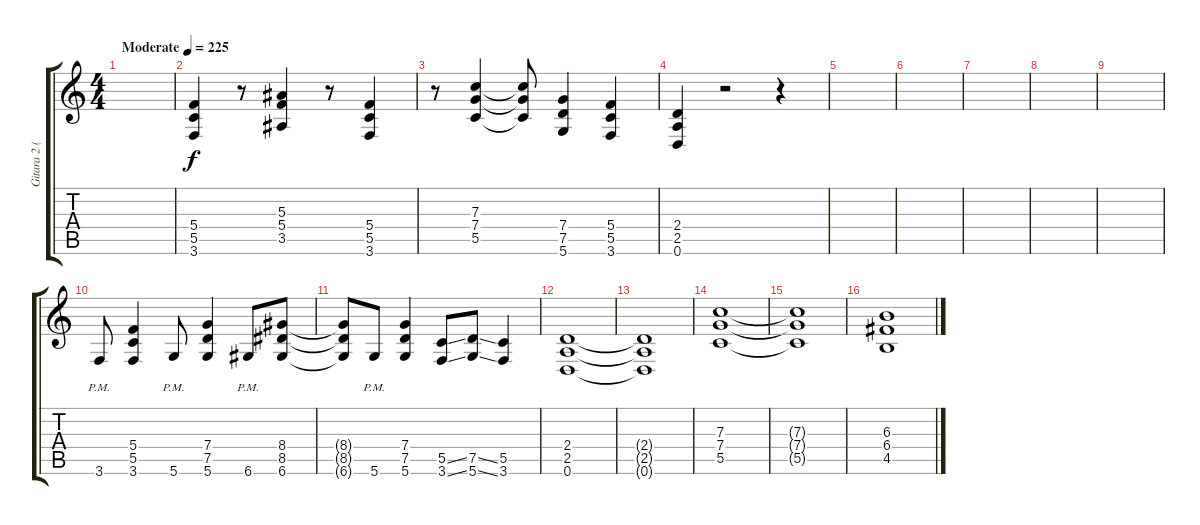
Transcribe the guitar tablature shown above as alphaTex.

\track ("Gitara 2 (karpiu)" "Gitara 2 (") {instrument distortionguitar}
\staff {score tabs}
\tuning (D4 A3 F3 C3 G2 D2) {hide}
\ts (4 4)
\tempo (225 "Moderate")
\clef g2
\ks c
|
(5.4 5.5 3.6).4 r.8 (5.3 5.4 3.5).4 r.8 (5.4 5.5 3.6).4 |
r.8 (7.3 7.4 5.5).4 (7.3{t} 7.4{t} 5.5{t}).8 (7.4 7.5 5.6).4 (5.4 5.5 3.6).4 |
(2.4 2.5 0.6).4 r.2 r.4 |
|
|
|
|
|
3.6{pm}.8 (5.4 5.5 3.6).4 5.6{pm}.8 (7.4 7.5 5.6).4 6.6{pm}.8 (8.4 8.5 6.6).8 |
(8.4{t} 8.5{t} 6.6{t}).8 5.6{pm}.8 (7.4 7.5 5.6).4 (5.5{ss} 3.6{ss}).8 (7.5{ss} 5.6{ss}).8 (5.5 3.6).4 |
(2.4 2.5 0.6).1 |
(2.4{t} 2.5{t} 0.6{t}).1 |
(7.3 7.4 5.5).1 |
(7.3{t} 7.4{t} 5.5{t}).1 |
(6.3 6.4 4.5).1
